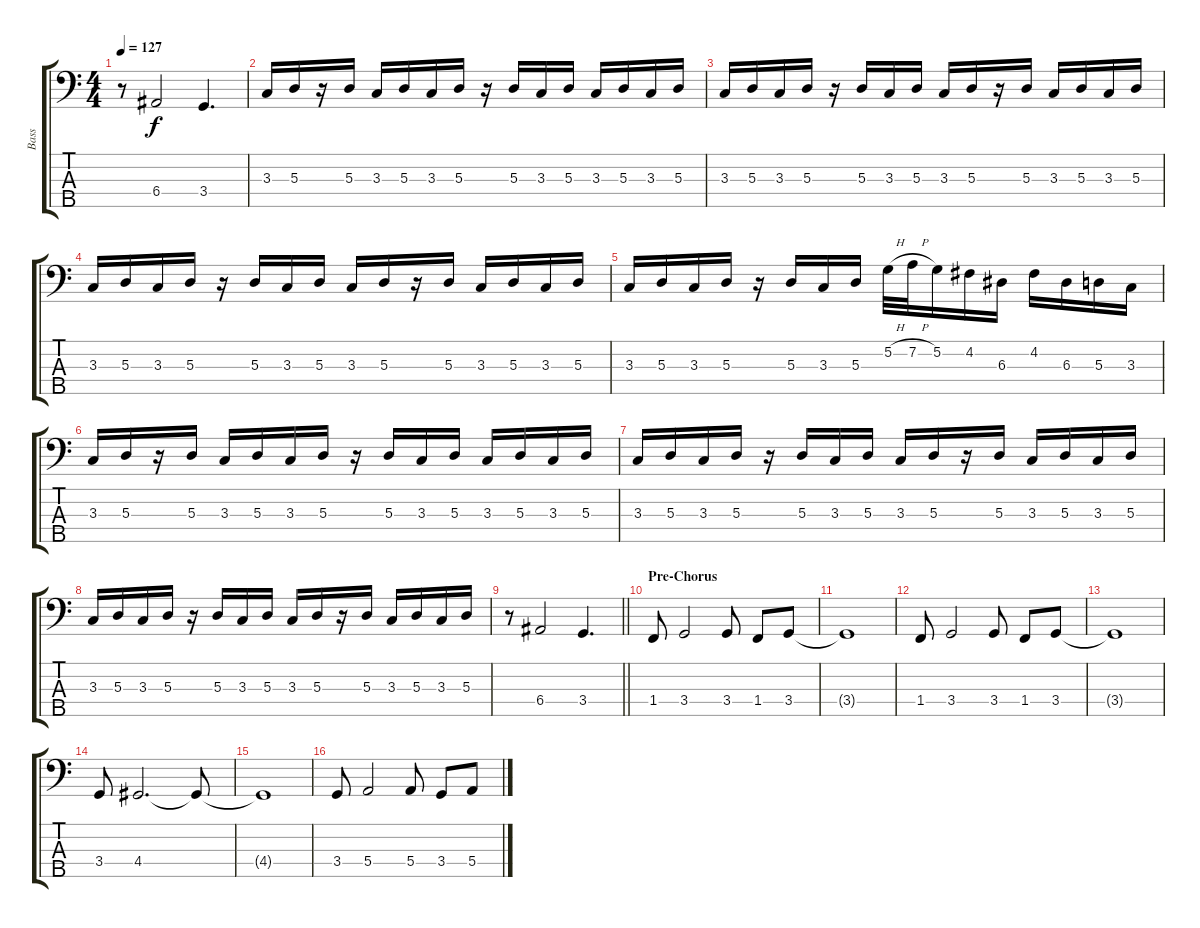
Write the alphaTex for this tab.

\track ("Bass" "Bass") {instrument electricbassfinger}
\staff {score tabs}
\tuning (G2 D2 A1 E1 B0) {hide}
\ts (4 4)
\tempo 127
\clef f4
\ks c
r.8{dy f} 6.4.2 3.4.4{d} |
3.3.16 5.3.16 r.16 5.3.16 3.3.16 5.3.16 3.3.16 5.3.16 r.16 5.3.16 3.3.16 5.3.16 3.3.16 5.3.16 3.3.16 5.3.16 |
3.3.16 5.3.16 3.3.16 5.3.16 r.16 5.3.16 3.3.16 5.3.16 3.3.16 5.3.16 r.16 5.3.16 3.3.16 5.3.16 3.3.16 5.3.16 |
3.3.16 5.3.16 3.3.16 5.3.16 r.16 5.3.16 3.3.16 5.3.16 3.3.16 5.3.16 r.16 5.3.16 3.3.16 5.3.16 3.3.16 5.3.16 |
3.3.16 5.3.16 3.3.16 5.3.16 r.16 5.3.16 3.3.16 5.3.16 5.2{h}.32 7.2{h}.32 5.2.16 4.2.16 6.3.16 4.2.16 6.3.16 5.3.16 3.3.16 |
3.3.16 5.3.16 r.16 5.3.16 3.3.16 5.3.16 3.3.16 5.3.16 r.16 5.3.16 3.3.16 5.3.16 3.3.16 5.3.16 3.3.16 5.3.16 |
3.3.16 5.3.16 3.3.16 5.3.16 r.16 5.3.16 3.3.16 5.3.16 3.3.16 5.3.16 r.16 5.3.16 3.3.16 5.3.16 3.3.16 5.3.16 |
3.3.16 5.3.16 3.3.16 5.3.16 r.16 5.3.16 3.3.16 5.3.16 3.3.16 5.3.16 r.16 5.3.16 3.3.16 5.3.16 3.3.16 5.3.16 |
\barLineRight lightlight
r.8 6.4.2 3.4.4{d} |
\section ("" "Pre-Chorus")
1.4.8 3.4.2 3.4.8 1.4.8 3.4.8 |
3.4{t}.1 |
1.4.8 3.4.2 3.4.8 1.4.8 3.4.8 |
3.4{t}.1 |
3.4.8 4.4.2{d} 4.4{t}.8 |
4.4{t}.1 |
3.4.8 5.4.2 5.4.8 3.4.8 5.4.8
